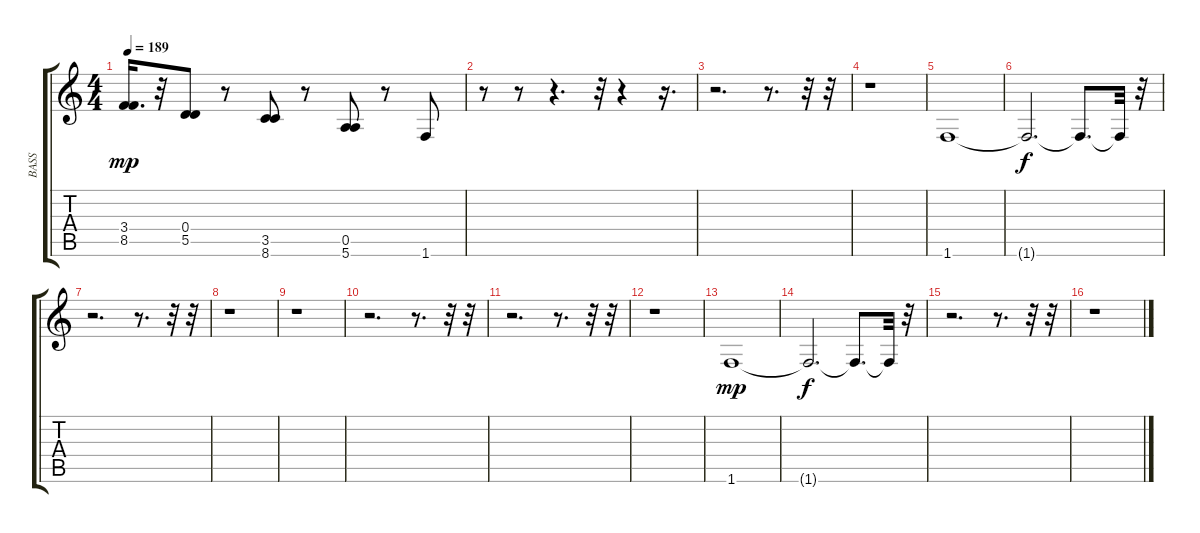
\track ("BASS" "BASS") {instrument electricbassfinger}
\staff {score tabs}
\tuning (E4 B3 G3 D3 A2 E2) {hide}
\ts (4 4)
\tempo 189
\clef g2
\ks c
(3.4 8.5).16{d dy mp} r.32 (0.4 5.5).8 r.8 (3.5 8.6).8 r.8 (0.5 5.6).8 r.8 1.6.8 |
r.8 r.8 r.4{d} r.32 r.4 r.16{d} |
r.2{d} r.8{d} r.32 r.32 |
r.1 |
1.6.1 |
1.6{t}.2{d dy f} 1.6{t}.8{d} 1.6{t}.32 r.32 |
r.2{d} r.8{d} r.32 r.32 |
r.1 |
r.1 |
r.2{d} r.8{d} r.32 r.32 |
r.2{d} r.8{d} r.32 r.32 |
r.1 |
1.6.1{dy mp} |
1.6{t}.2{d dy f} 1.6{t}.8{d} 1.6{t}.32 r.32 |
r.2{d} r.8{d} r.32 r.32 |
r.1
